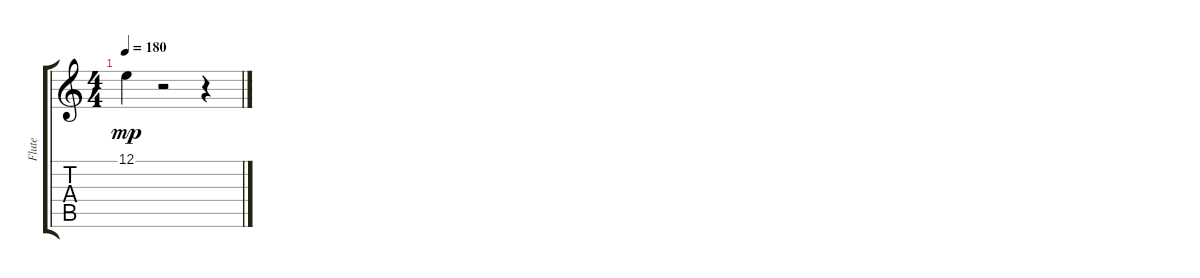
\track ("Flute" "Flute") {instrument flute}
\staff {score tabs}
\tuning (E4 B3 G3 D3 A2 E2) {hide}
\ts (4 4)
\tempo 180
\clef g2
\ks c
12.1.4{dy mp} r.2 r.4
